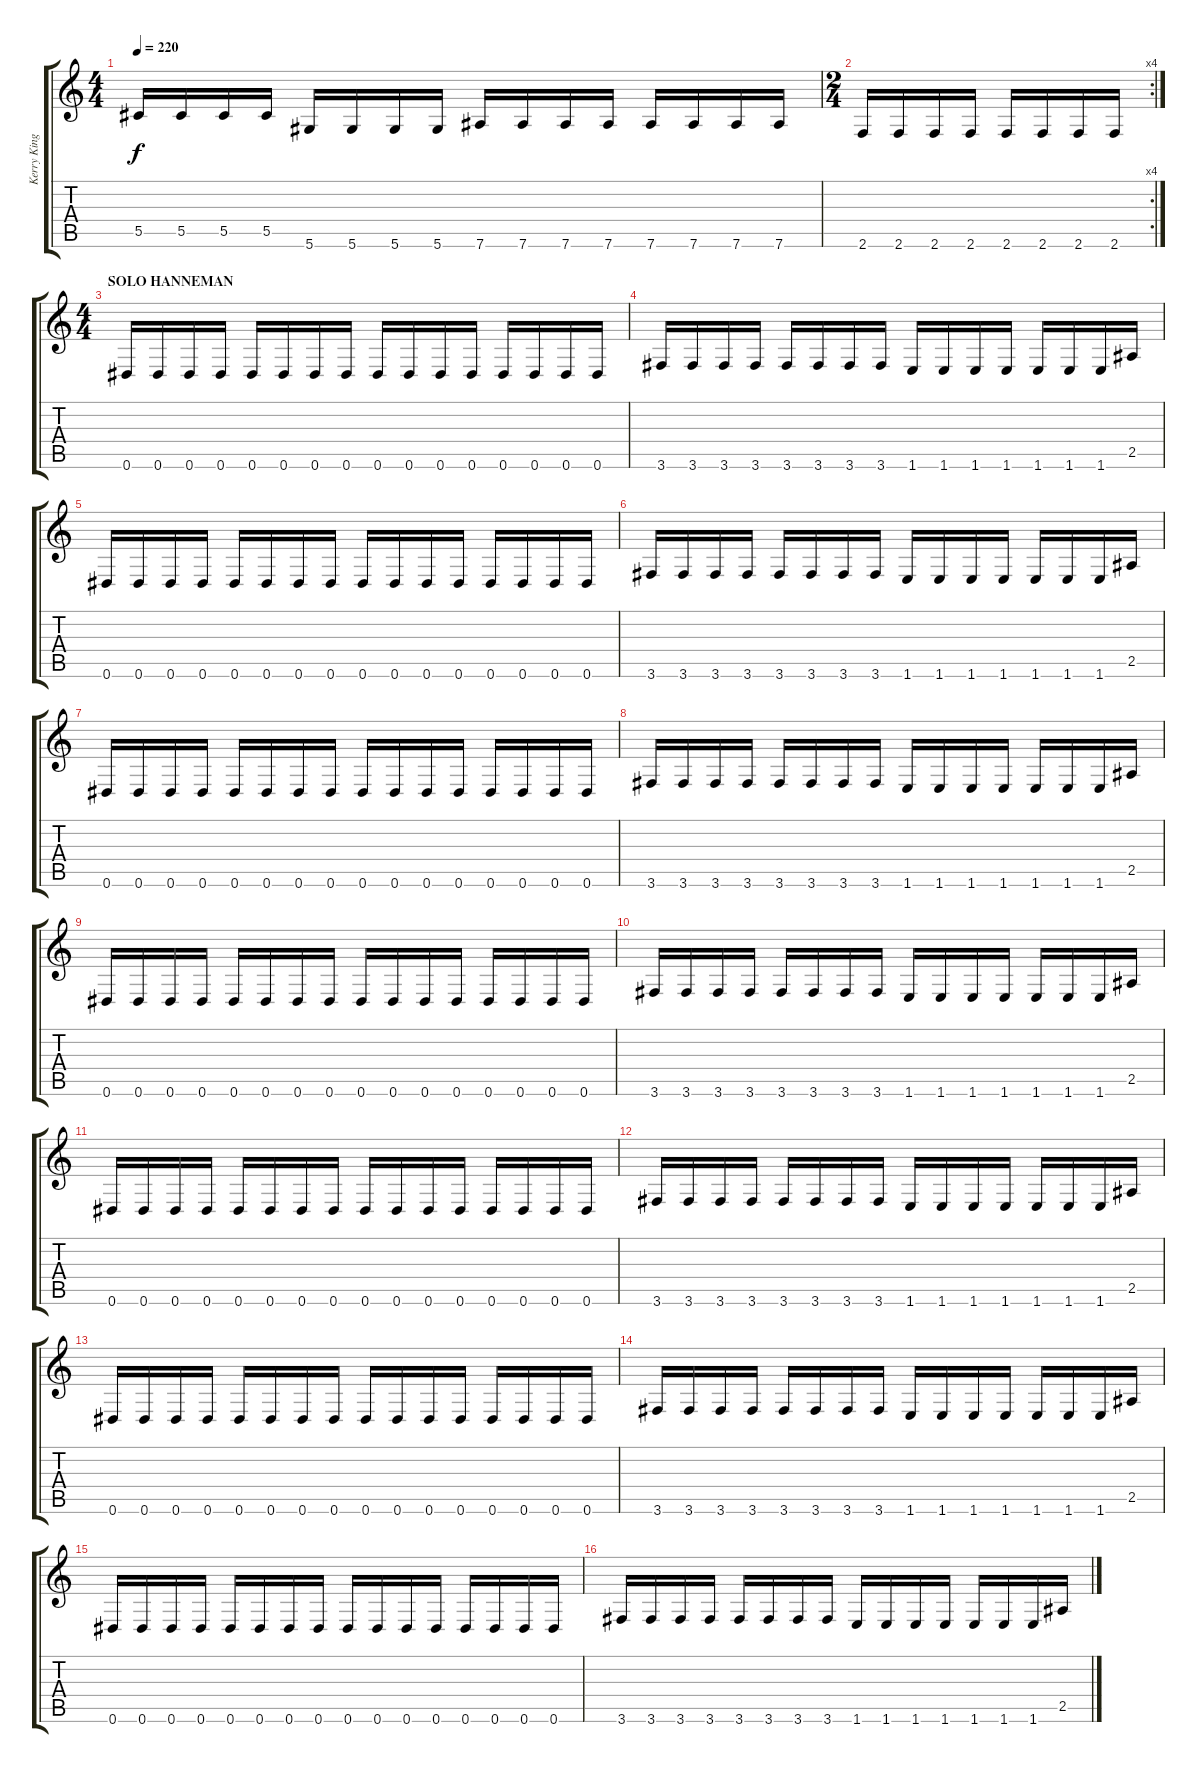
\track ("Kerry King" "Kerry King") {instrument distortionguitar}
\staff {score tabs}
\tuning (Eb4 Bb3 Gb3 Db3 Ab2 Eb2) {hide}
\ts (4 4)
\tempo 220
\clef g2
\ks c
5.5.16{dy f} 5.5.16 5.5.16 5.5.16 5.6.16 5.6.16 5.6.16 5.6.16 7.6.16 7.6.16 7.6.16 7.6.16 7.6.16 7.6.16 7.6.16 7.6.16 |
\rc 4
\ts (2 4)
2.6.16 2.6.16 2.6.16 2.6.16 2.6.16 2.6.16 2.6.16 2.6.16 |
\ts (4 4)
\section ("" "SOLO HANNEMAN")
0.6.16 0.6.16 0.6.16 0.6.16 0.6.16 0.6.16 0.6.16 0.6.16 0.6.16 0.6.16 0.6.16 0.6.16 0.6.16 0.6.16 0.6.16 0.6.16 |
3.6.16 3.6.16 3.6.16 3.6.16 3.6.16 3.6.16 3.6.16 3.6.16 1.6.16 1.6.16 1.6.16 1.6.16 1.6.16 1.6.16 1.6.16 2.5.16 |
0.6.16 0.6.16 0.6.16 0.6.16 0.6.16 0.6.16 0.6.16 0.6.16 0.6.16 0.6.16 0.6.16 0.6.16 0.6.16 0.6.16 0.6.16 0.6.16 |
3.6.16 3.6.16 3.6.16 3.6.16 3.6.16 3.6.16 3.6.16 3.6.16 1.6.16 1.6.16 1.6.16 1.6.16 1.6.16 1.6.16 1.6.16 2.5.16 |
0.6.16 0.6.16 0.6.16 0.6.16 0.6.16 0.6.16 0.6.16 0.6.16 0.6.16 0.6.16 0.6.16 0.6.16 0.6.16 0.6.16 0.6.16 0.6.16 |
3.6.16 3.6.16 3.6.16 3.6.16 3.6.16 3.6.16 3.6.16 3.6.16 1.6.16 1.6.16 1.6.16 1.6.16 1.6.16 1.6.16 1.6.16 2.5.16 |
0.6.16 0.6.16 0.6.16 0.6.16 0.6.16 0.6.16 0.6.16 0.6.16 0.6.16 0.6.16 0.6.16 0.6.16 0.6.16 0.6.16 0.6.16 0.6.16 |
3.6.16 3.6.16 3.6.16 3.6.16 3.6.16 3.6.16 3.6.16 3.6.16 1.6.16 1.6.16 1.6.16 1.6.16 1.6.16 1.6.16 1.6.16 2.5.16 |
0.6.16 0.6.16 0.6.16 0.6.16 0.6.16 0.6.16 0.6.16 0.6.16 0.6.16 0.6.16 0.6.16 0.6.16 0.6.16 0.6.16 0.6.16 0.6.16 |
3.6.16 3.6.16 3.6.16 3.6.16 3.6.16 3.6.16 3.6.16 3.6.16 1.6.16 1.6.16 1.6.16 1.6.16 1.6.16 1.6.16 1.6.16 2.5.16 |
0.6.16 0.6.16 0.6.16 0.6.16 0.6.16 0.6.16 0.6.16 0.6.16 0.6.16 0.6.16 0.6.16 0.6.16 0.6.16 0.6.16 0.6.16 0.6.16 |
3.6.16 3.6.16 3.6.16 3.6.16 3.6.16 3.6.16 3.6.16 3.6.16 1.6.16 1.6.16 1.6.16 1.6.16 1.6.16 1.6.16 1.6.16 2.5.16 |
0.6.16 0.6.16 0.6.16 0.6.16 0.6.16 0.6.16 0.6.16 0.6.16 0.6.16 0.6.16 0.6.16 0.6.16 0.6.16 0.6.16 0.6.16 0.6.16 |
3.6.16 3.6.16 3.6.16 3.6.16 3.6.16 3.6.16 3.6.16 3.6.16 1.6.16 1.6.16 1.6.16 1.6.16 1.6.16 1.6.16 1.6.16 2.5.16
